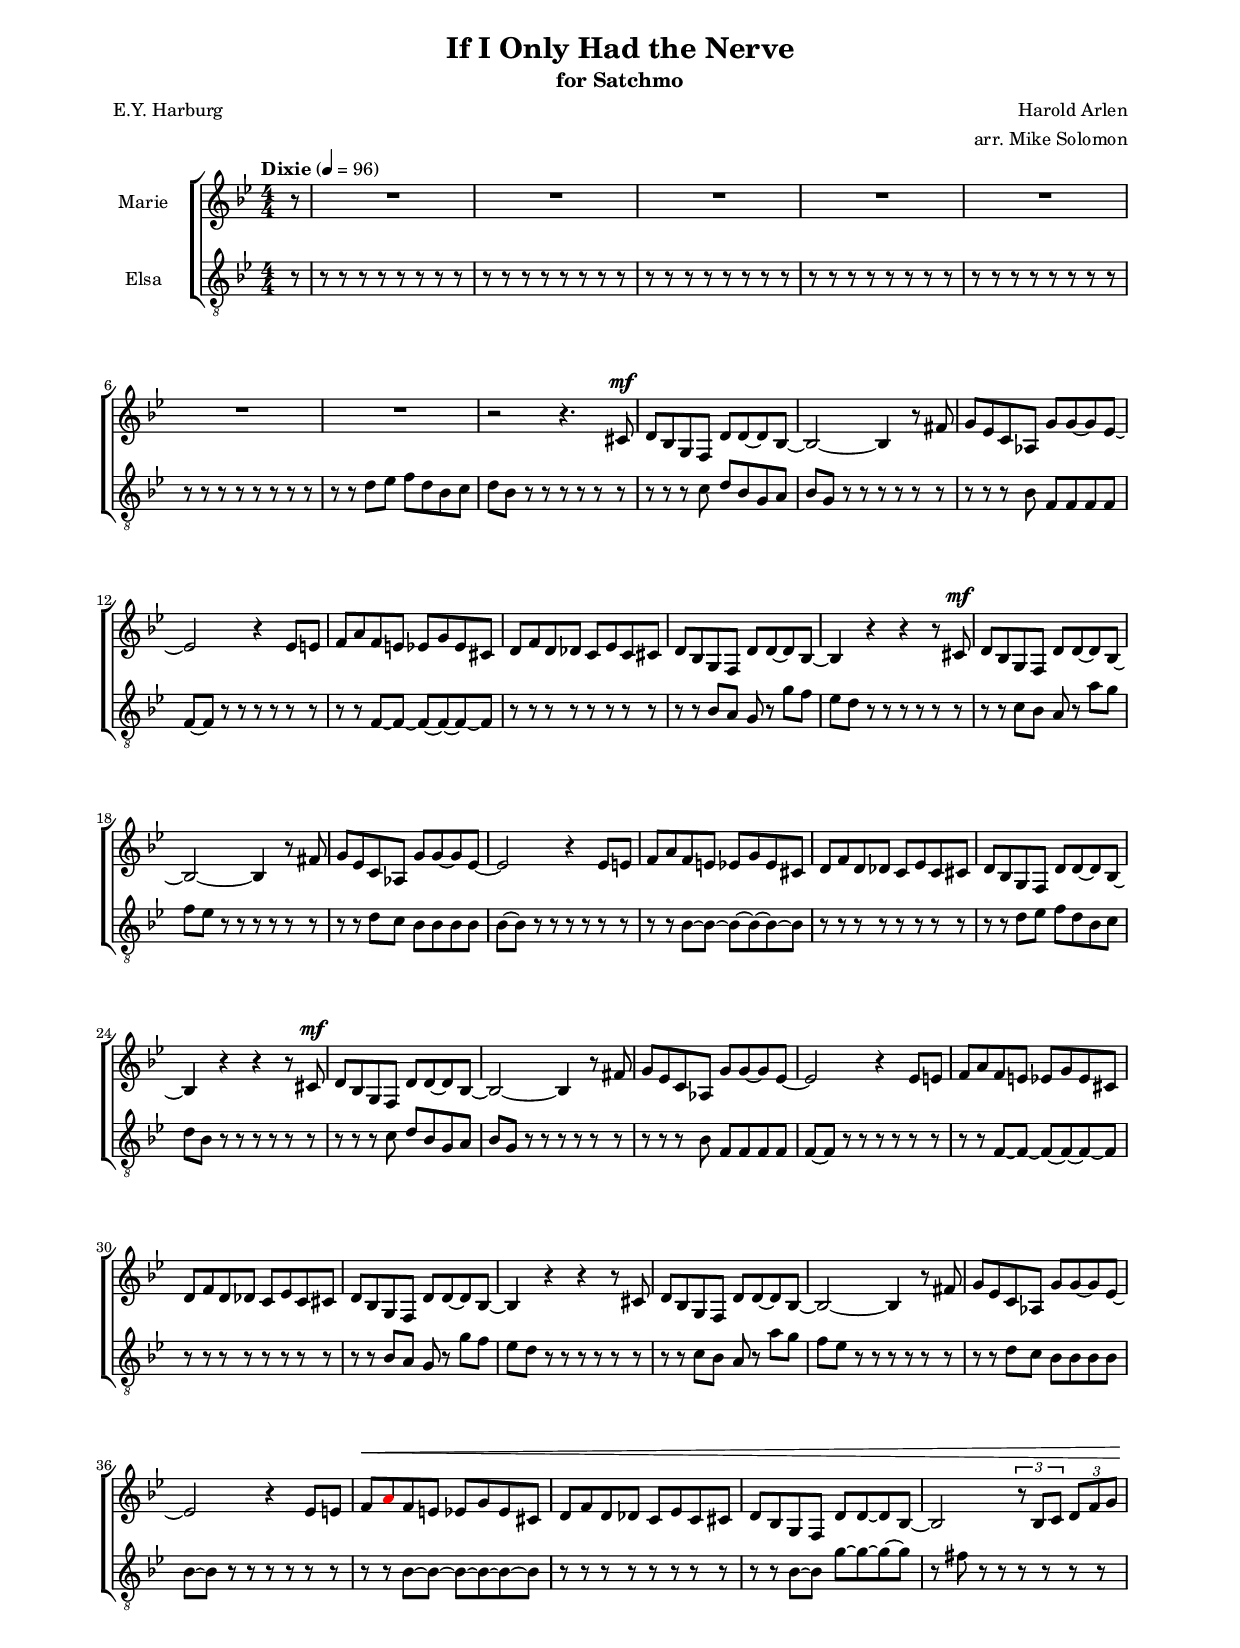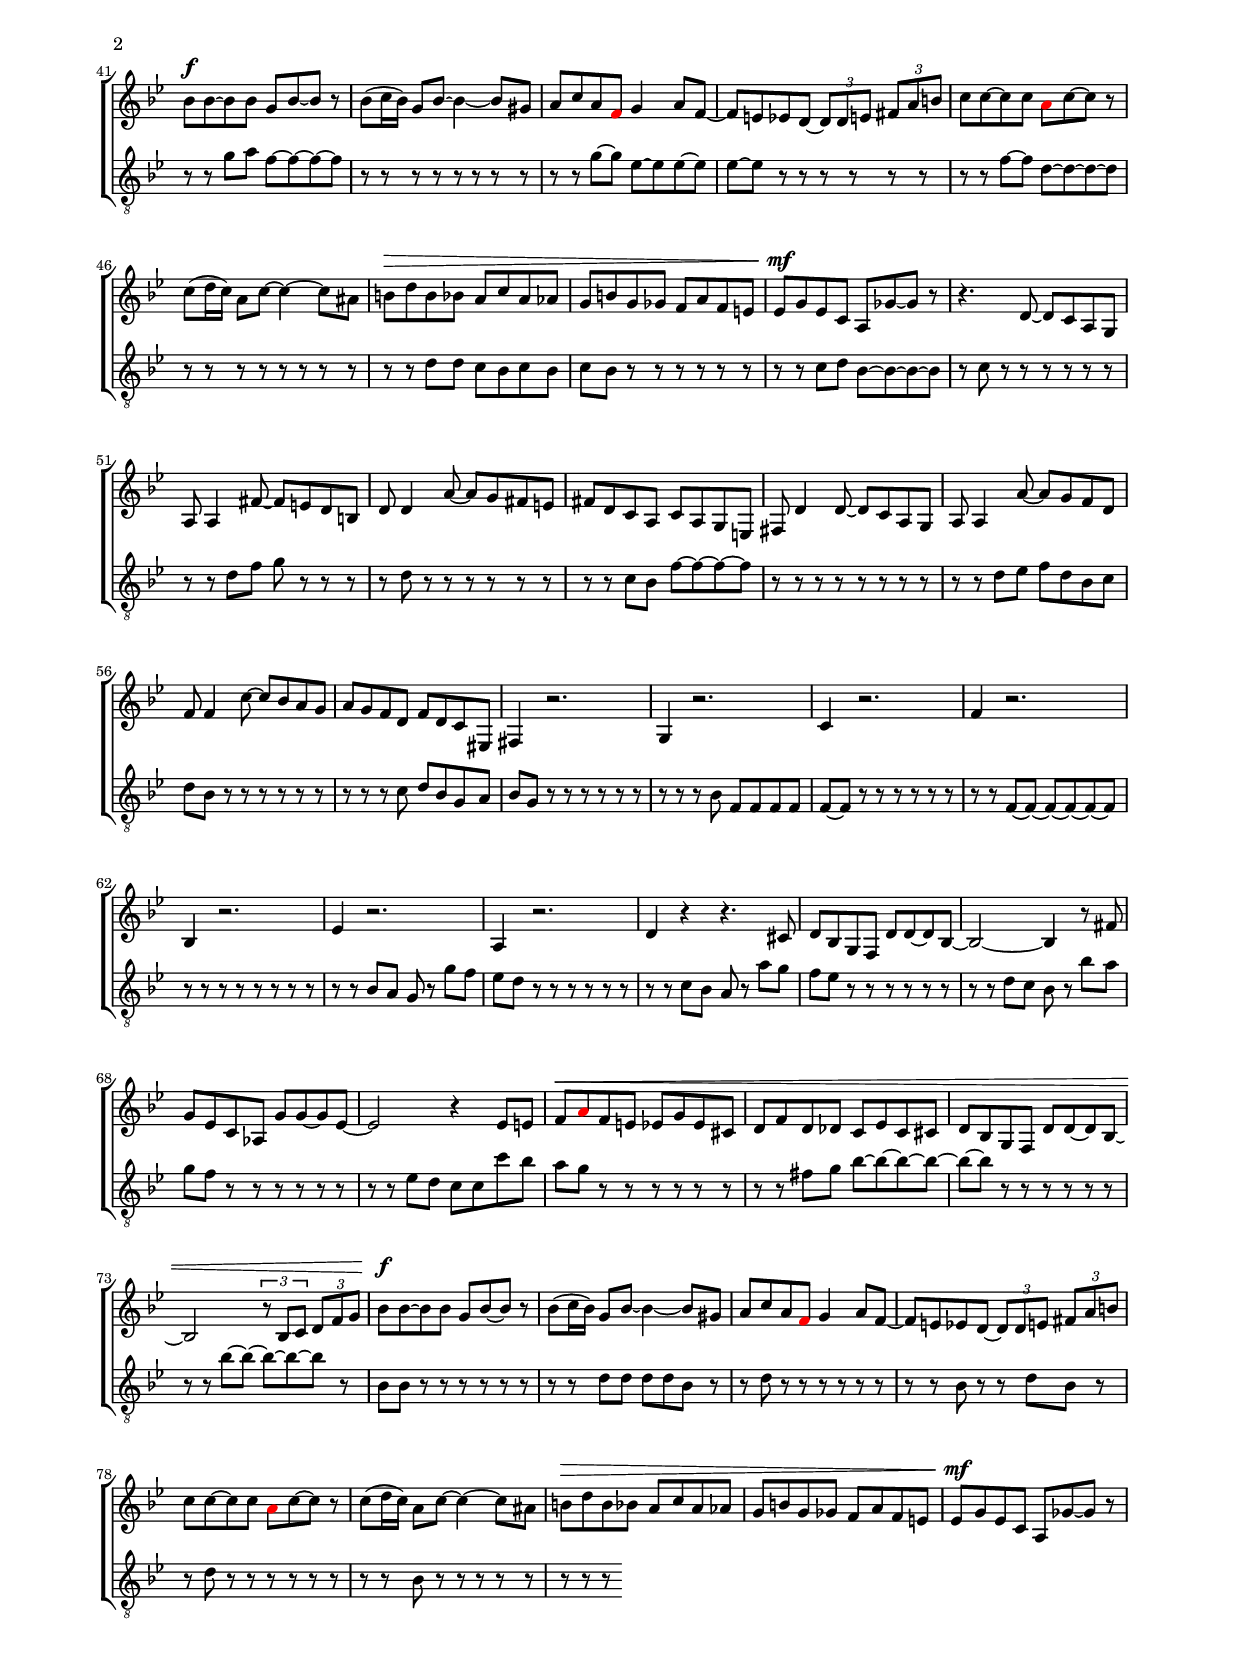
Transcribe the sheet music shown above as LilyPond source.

\version "2.19.0"
\include "defs-devel.ly"

marD = \markup \null
elsD = \markup \null
mikD = \markup \null
rynZ = \markup \null
desD = \markup \null

#(set-global-staff-size 15.87)
autoBeamInstruction = \autoBeamOn

solo = \markup \italic "solo"
psolo = \markup \italic "(solo)"
skat = \markup \italic "sit skat"
shoot = \markup \italic "SYT"

\header {
  title = "If I Only Had the Nerve"
  subtitle = "for Satchmo"
  %title = "Somewhere Over the Rainbow"
  composer = "Harold Arlen"
  poet = "E.Y. Harburg"
  arranger = "arr. Mike Solomon"
  %arranger = "arr. (anon)"
}
\paper {
  #(define fonts
    (set-global-fonts
    #:music "lilyjazz"
    #:brace "lilyjazz"
    #:roman "LilyJAZZText"
    #:sans "LilyJAZZChord"
    #:factor (/ staff-height pt 20)
  ))
  ragged-right = ##f
  left-margin = 0.75\in
  right-margin = 0.75\in
  top-margin = 0.5\in
  bottom-margin = 0.6\in
  ragged-last-bottom = ##f
  %max-systems-per-page = #2
  %oddHeaderMarkup = "FIRST FULL DRAFT 20.10.14 4:44"
  %evenHeaderMarkup = "FIRST FULL DRAFT 20.10.14 4:44"
}


#(ly:set-option 'point-and-click #f)

#(set-global-staff-size 15.87)

railroad =  {
  \once \override BreathingSign.text = \markup \musicglyph #"scripts.caesura.straight"
  \breathe
}
myred = \once \override NoteHead #'color = #red

php = \once \override Hairpin.stencil = #(parenthesize-callback ly:hairpin::print)

\paper {
  footnote-separator-markup = \markup { \column { " "\override #`(span-factor . 1/5) { \draw-hline } }}
  footnote-padding = 1\mm
  top-system-spacing = #'((basic-distance . 1) (minimum-distance . 0) (padding . 1) (stretchability . 40))
  bottom-system-spacing = #'((basic-distance . 1) (minimum-distance . 0) (padding . 1) (stretchability . 50))
  ragged-right = ##f
}

prefatoryMatter = {
  \key bes \major
  \autoBeamInstruction
  \time 4/4
}

scorePrefatoryMatter = {
  \prefatoryMatter
  \partial 8
}

midiPrefatoryMatter = {
  \prefatoryMatter
  \partial 8
}

theme = \relative c {
  cis8-\tag #'first \mf |
  d8 bes8 g8 f8 d'8 d8 ~ d8 bes8 ~ |
  bes2 ~ bes4 r8 fis'8 |
  g8 ees8 c8 aes8 g'8 g8 ~ g8 ees8 ~ |
  ees2 r4 ees8 e8 |
  f8-\tag #'second \< \tag #'second { \rred } a8 f8 e8 ees8 g8 ees8 cis8 |
  d8 f8 d8 des8 c8 ees8 c8 cis8 |
  d8 bes8 g8 f8 d'8 d8 ~ d8 bes8 ~ |
  \tag #'first { bes4 }
  \tag #'second { bes2 }
}

marks = {
  \tempo "Dixie" 4=96
  \time 4/4
  \set Score.tempoWholesPerMinute = #(ly:make-moment (* 3 96) 8 0 0)
  \partial 8 s8
  \repeat unfold 200 \unfoldSwing #96
}

soprano = \transpose c c {
  r8
  R1*7
  r2 r4.
  \repeat unfold 3 {
    \transpose c c' \removeWithTag #'second \theme
    r4 r4 r8
  }
  \transpose c c' \removeWithTag #'first \theme
  \relative c' {
    \times 2/3 { r8 bes c } \times 2/3 { d f g } |
    bes8\f bes8 ~ bes8 bes8 g8 bes8 ~ bes8 r8 |
    bes8 ( c16 bes ) g8 bes8 ~ bes4 ~ bes8 gis8 |
    a8 c8 a8 \rred f8 g4 a8 f8 ~ |
    f8 e8 ees8 d8 ~ \times 2/3 { d d e } \times 2/3 { fis a b } |
    c8 c8 ~ c8 c8 \rred a8 c8 ~ c8 r8 |
    c8 ( d16 c ) a8 c8 ~ c4 ~ c8 ais8 |
    b8\> d8 b8 bes8 a8 c8 a8 aes8 |
    g8 b8 g8 ges8 f8 a8 f8 e8 |
    ees8\mf g8 ees8 c8 a8 ges'8 ~ ges8 r8 |
    r4. d8 ~ d c a g |
    a a4 fis'8 ~ fis e d b |
    d d4 a'8 ~ a g fis e |
    fis d c a c a g e |
    fis d'4 d8 ~ d c a g |
    a a4 a'8 ~ a g f d |
    f f4 c'8 ~ c bes a g |
    a g f d f d c eis, |
    fis4 r2. |
    g4 r2. |
    c4 r2. |
    f4 r2. |
    bes,4 r2. |
    ees4 r2. |
    a,4 r2. |
    d4 r4 r4. 
  }
  \transpose c c' \removeWithTag #'first \theme
  \relative c' {
      \times 2/3 { r8 bes c } \times 2/3 { d f g } |
      bes8\f bes8 ~ bes8 bes8 g8 bes8 ~ bes8 r8 |
      bes8 ( c16 bes ) g8 bes8 ~ bes4 ~ bes8 gis8 |
      a8 c8 a8 \rred f8 g4 a8 f8 ~ |
      f8 e8 ees8 d8 ~ \times 2/3 { d d e } \times 2/3 { fis a b } |
      c8 c8 ~ c8 c8 \rred a8 c8 ~ c8 r8 |
      c8 ( d16 c ) a8 c8 ~ c4 ~ c8 ais8 |
      b8\> d8 b8 bes8 a8 c8 a8 aes8 |
      g8 b8 g8 ges8 f8 a8 f8 e8 |
      ees8\mf g8 ees8 c8 a8 ges'8 ~ ges8 r8 |
  }
}

sopranoWords = \lyricmode {
}

test = \transpose c c, {
  \clef "treble_8"
  \transpose g g { r8
r8
r8
r8
r8
r8
r8
r8
r8
r8
r8
r8
r8
r8
r8
r8
r8
r8
r8
r8
r8
r8
r8
r8
r8
r8
r8
r8
r8
r8
r8
r8
r8
r8
r8
r8
r8
r8
r8
r8
r8
r8
r8
r8
r8
r8
r8
r8
r8
r8
r8
d''8
ees''8
f''8
d''8
bes'8
c''8
d''8
bes'8
r8
r8
r8
r8
r8
r8
r8
r8
r8
c''8
d''8
bes'8
g'8
a'8
bes'8
g'8
r8
r8
r8
r8
r8
r8
r8
r8
r8
bes'8
f'8
f'8
f'8
f'8
f'8 ~
f'8
r8
r8
r8
r8
r8
r8
r8
r8
f'8 ~
f'8 ~
f'8 ~
f'8 ~
f'8 ~
f'8
r8
r8
r8
r8
r8
r8
r8
r8
r8
r8
bes'8
a'8
g'8
r8
g''8
f''8
ees''8
d''8
r8
r8
r8
r8
r8
r8
r8
r8
c''8
bes'8
a'8
r8
a''8
g''8
f''8
ees''8
r8
r8
r8
r8
r8
r8
r8
r8
d''8
c''8
bes'8
bes'8
bes'8
bes'8
bes'8 ~
bes'8
r8
r8
r8
r8
r8
r8
r8
r8
bes'8 ~
bes'8 ~
bes'8 ~
bes'8 ~
bes'8 ~
bes'8
r8
r8
r8
r8
r8
r8
r8
r8
r8
r8
d''8
ees''8
f''8
d''8
bes'8
c''8
d''8
bes'8
r8
r8
r8
r8
r8
r8
r8
r8
r8
c''8
d''8
bes'8
g'8
a'8
bes'8
g'8
r8
r8
r8
r8
r8
r8
r8
r8
r8
bes'8
f'8
f'8
f'8
f'8
f'8 ~
f'8
r8
r8
r8
r8
r8
r8
r8
r8
f'8 ~
f'8 ~
f'8 ~
f'8 ~
f'8 ~
f'8
r8
r8
r8
r8
r8
r8
r8
r8
r8
r8
bes'8
a'8
g'8
r8
g''8
f''8
ees''8
d''8
r8
r8
r8
r8
r8
r8
r8
r8
c''8
bes'8
a'8
r8
a''8
g''8
f''8
ees''8
r8
r8
r8
r8
r8
r8
r8
r8
d''8
c''8
bes'8
bes'8
bes'8
bes'8
bes'8 ~
bes'8
r8
r8
r8
r8
r8
r8
r8
r8
bes'8 ~
bes'8 ~
bes'8 ~
bes'8 ~
bes'8 ~
bes'8
r8
r8
r8
r8
r8
r8
r8
r8
r8
r8
bes'8 ~
bes'8
g''8 ~
g''8 ~
g''8 ~
g''8
r8
fis''8
r8
r8
r8
r8
r8
r8
r8
r8
g''8
a''8
f''8 ~
f''8 ~
f''8 ~
f''8
r8
r8
r8
r8
r8
r8
r8
r8
r8
r8
g''8 ~
g''8
ees''8 ~
ees''8
ees''8 ~
ees''8
ees''8 ~
ees''8
r8
r8
r8
r8
r8
r8
r8
r8
f''8 ~
f''8
d''8 ~
d''8 ~
d''8 ~
d''8
r8
r8
r8
r8
r8
r8
r8
r8
r8
r8
d''8
d''8
c''8
bes'8
c''8
bes'8
c''8
bes'8
r8
r8
r8
r8
r8
r8
r8
r8
c''8
d''8
bes'8 ~
bes'8 ~
bes'8 ~
bes'8
r8
c''8
r8
r8
r8
r8
r8
r8
r8
r8
d''8
f''8
g''8
r8
r8
r8
r8
d''8
r8
r8
r8
r8
r8
r8
r8
r8
c''8
bes'8
f''8 ~
f''8 ~
f''8 ~
f''8
r8
r8
r8
r8
r8
r8
r8
r8
r8
r8
d''8
ees''8
f''8
d''8
bes'8
c''8
d''8
bes'8
r8
r8
r8
r8
r8
r8
r8
r8
r8
c''8
d''8
bes'8
g'8
a'8
bes'8
g'8
r8
r8
r8
r8
r8
r8
r8
r8
r8
bes'8
f'8
f'8
f'8
f'8
f'8 ~
f'8
r8
r8
r8
r8
r8
r8
r8
r8
f'8 ~
f'8 ~
f'8 ~
f'8 ~
f'8 ~
f'8
r8
r8
r8
r8
r8
r8
r8
r8
r8
r8
bes'8
a'8
g'8
r8
g''8
f''8
ees''8
d''8
r8
r8
r8
r8
r8
r8
r8
r8
c''8
bes'8
a'8
r8
a''8
g''8
f''8
ees''8
r8
r8
r8
r8
r8
r8
r8
r8
d''8
c''8
bes'8
r8
bes''8
a''8
g''8
f''8
r8
r8
r8
r8
r8
r8
r8
r8
ees''8
d''8
c''8
c''8
c'''8
bes''8
a''8
g''8
r8
r8
r8
r8
r8
r8
r8
r8
fis''8
g''8
bes''8 ~
bes''8 ~
bes''8 ~
bes''8 ~
bes''8 ~
bes''8
r8
r8
r8
r8
r8
r8
r8
r8
bes''8 ~
bes''8 ~
bes''8 ~
bes''8 ~
bes''8
r8
bes'8
bes'8
r8
r8
r8
r8
r8
r8
r8
r8
d''8
d''8
d''8
d''8
bes'8
r8
r8
d''8
r8
r8
r8
r8
r8
r8
r8
r8
bes'8
r8
r8
d''8
bes'8
r8
r8
d''8
r8
r8
r8
r8
r8
r8
r8
r8
bes'8
r8
r8
r8
r8
r8
r8
r8
r8 }
}


\score {
  \new ChoirStaff <<
    \new Staff \with { instrumentName = #"Marie" %shortInstrumentName = #"M."
} <<
      \new Voice = "soprano" { << { \numericTimeSignature
	\scorePrefatoryMatter
        \soprano
      } {
	\scorePrefatoryMatter
        \marks
      } >> }
      \new Lyrics \lyricsto "soprano" {
        \sopranoWords
      }
    >>
    \new Staff \with { instrumentName = #"Elsa" %shortInstrumentName = #"E."
} <<
      \new Voice = "mezzo" { \numericTimeSignature
	\scorePrefatoryMatter
        \test
      }
    >>
  >>
  \midi{}
  \layout {
    \context {
      \Voice
      \override TextScript #'layer = #6
      \override NoteHead #'layer = #7
      \override Glissando #'breakable = ##t
      \override TupletNumber #'breakable = ##t
      \override TupletBracket #'breakable = ##t
      \override DynamicLineSpanner.direction = #UP
      \remove "Forbid_line_break_engraver"
    }
    \context {
      \Staff
      %\consists "Metronome_mark_engraver"
      \override TimeSignature #'style = #'numbered
      \override StaffSymbol #'layer = #4
      \override TimeSignature #'layer = #3
      \override TimeSignature #'whiteout = ##t
    }
    \context {
      \Lyrics
      %\override LyricText #'whiteout = ##t
      \override LyricText #'layer = #6
    }
    \context {
      \Score
      %\remove "Metronome_mark_engraver"
      \override NonMusicalPaperColumn #'allow-loose-spacing = ##f
    }
  }
}
